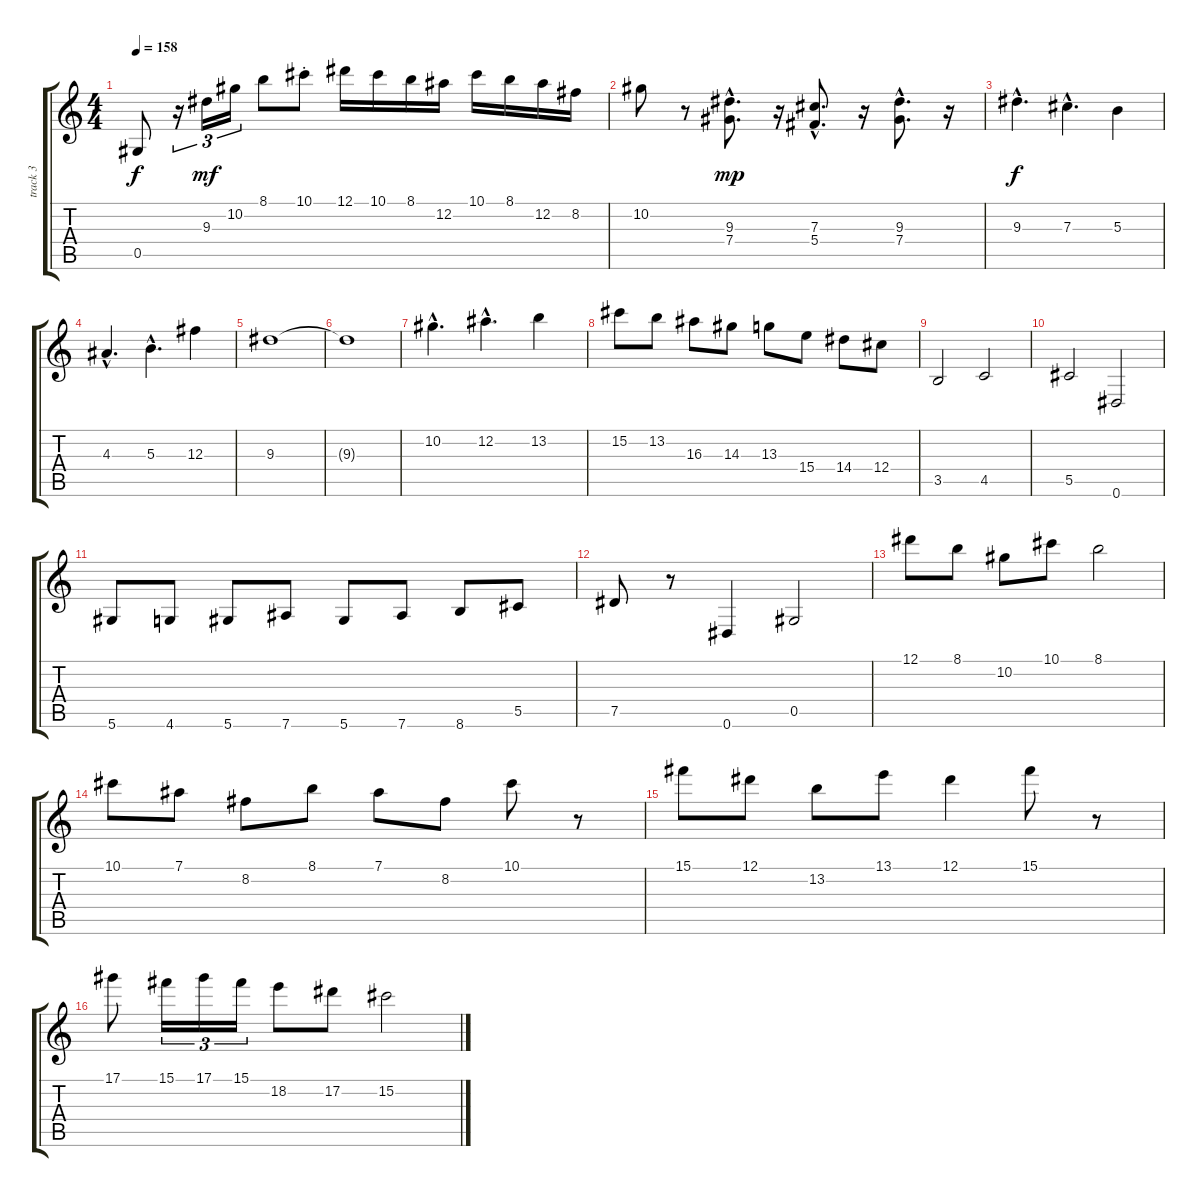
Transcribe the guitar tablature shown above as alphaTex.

\track ("track 3" "track 3") {instrument acousticguitarnylon}
\staff {score tabs}
\tuning (Eb4 Bb3 Gb3 Db3 Ab2 Eb2) {hide}
\ts (4 4)
\tempo 158
\clef g2
\ks c
0.5.8{dy f} r.16{tu (3 2)} 9.3.16{tu (3 2) dy mf} 10.2.16{tu (3 2)} 8.1.8 10.1{st}.8 12.1.16 10.1.16 8.1.16 12.2.16 10.1.16 8.1.16 12.2.16 8.2.16 |
10.2.8 r.8 (9.3{hac} 7.4{hac}).8{d dy mp} r.16 (7.3{hac} 5.4{hac}).8{d} r.16 (9.3{hac} 7.4{hac}).8{d} r.16 |
9.3{hac}.4{d dy f} 7.3{hac}.4{d} 5.3.4 |
4.3{hac}.4{d} 5.3{hac}.4{d} 12.3.4 |
9.3.1 |
9.3{t}.1 |
10.2{hac}.4{d} 12.2{hac}.4{d} 13.2.4 |
15.2.8 13.2.8 16.3.8 14.3.8 13.3.8 15.4.8 14.4.8 12.4.8 |
3.5.2 4.5.2 |
5.5.2 0.6.2 |
5.6.8 4.6.8 5.6.8 7.6.8 5.6.8 7.6.8 8.6.8 5.5.8 |
7.5.8 r.8 0.6.4 0.5.2 |
12.1.8 8.1.8 10.2.8 10.1.8 8.1.2 |
10.1.8 7.1.8 8.2.8 8.1.8 7.1.8 8.2.8 10.1.8 r.8 |
15.1.8 12.1.8 13.2.8 13.1.8 12.1.4 15.1.8 r.8 |
17.1.8 15.1.16{tu (3 2)} 17.1.16{tu (3 2)} 15.1.16{tu (3 2)} 18.2.8 17.2.8 15.2.2
